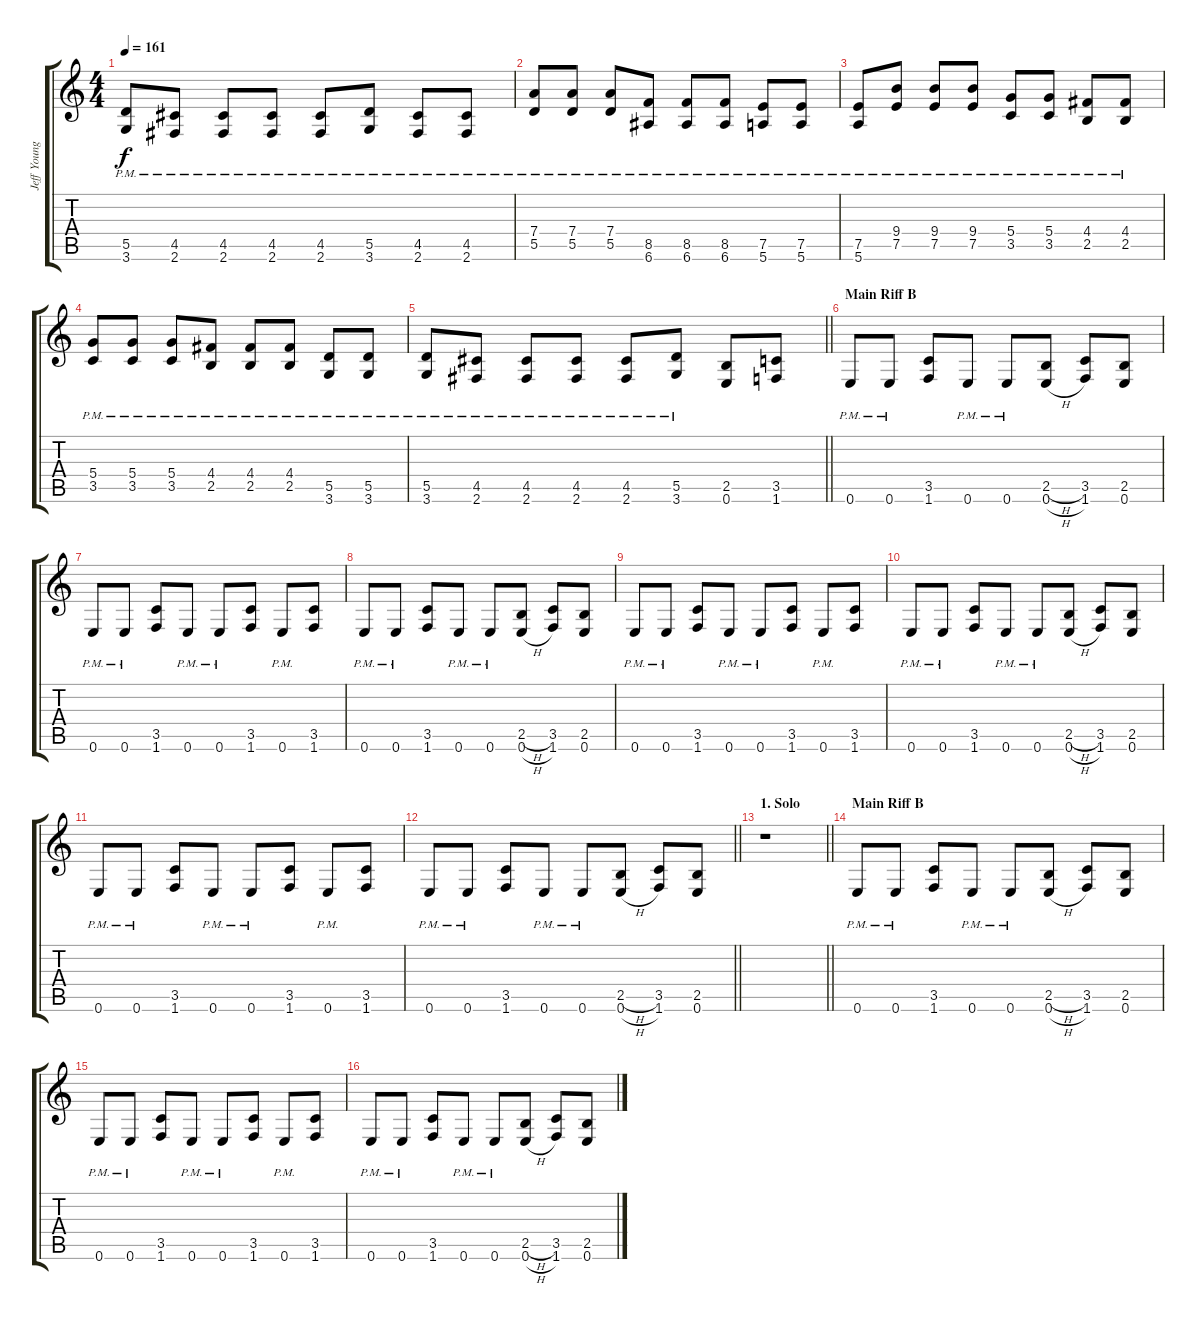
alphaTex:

\track ("Jeff Young" "Jeff Young") {instrument distortionguitar}
\staff {score tabs}
\tuning (E4 B3 G3 D3 A2 E2) {hide}
\ts (4 4)
\tempo 161
\clef g2
\ks c
(5.5{pm} 3.6{pm}).8{dy f} (4.5{pm} 2.6{pm}).8 (4.5{pm} 2.6{pm}).8 (4.5{pm} 2.6{pm}).8 (4.5{pm} 2.6{pm}).8 (5.5{pm} 3.6{pm}).8 (4.5{pm} 2.6{pm}).8 (4.5{pm} 2.6{pm}).8 |
(7.4{pm} 5.5{pm}).8 (7.4{pm} 5.5{pm}).8 (7.4{pm} 5.5{pm}).8 (8.5{pm} 6.6{pm}).8 (8.5{pm} 6.6{pm}).8 (8.5{pm} 6.6{pm}).8 (7.5{pm} 5.6{pm}).8 (7.5{pm} 5.6{pm}).8 |
(7.5{pm} 5.6{pm}).8 (9.4{pm} 7.5{pm}).8 (9.4{pm} 7.5{pm}).8 (9.4{pm} 7.5{pm}).8 (5.4{pm} 3.5{pm}).8 (5.4{pm} 3.5{pm}).8 (4.4{pm} 2.5{pm}).8 (4.4{pm} 2.5{pm}).8 |
(5.4{pm} 3.5{pm}).8 (5.4{pm} 3.5{pm}).8 (5.4{pm} 3.5{pm}).8 (4.4{pm} 2.5{pm}).8 (4.4{pm} 2.5{pm}).8 (4.4{pm} 2.5{pm}).8 (5.5{pm} 3.6{pm}).8 (5.5{pm} 3.6{pm}).8 |
\barLineRight lightlight
(5.5{pm} 3.6{pm}).8 (4.5{pm} 2.6{pm}).8 (4.5{pm} 2.6{pm}).8 (4.5{pm} 2.6{pm}).8 (4.5{pm} 2.6{pm}).8 (5.5{pm} 3.6{pm}).8 (2.5 0.6).8 (3.5 1.6).8 |
\section ("" "Main Riff B")
0.6{pm}.8 0.6{pm}.8 (3.5 1.6).8 0.6{pm}.8 0.6{pm}.8 (2.5{h} 0.6{h}).8 (3.5 1.6).8 (2.5 0.6).8 |
0.6{pm}.8 0.6{pm}.8 (3.5 1.6).8 0.6{pm}.8 0.6{pm}.8 (3.5 1.6).8 0.6{pm}.8 (3.5 1.6).8 |
0.6{pm}.8 0.6{pm}.8 (3.5 1.6).8 0.6{pm}.8 0.6{pm}.8 (2.5{h} 0.6{h}).8 (3.5 1.6).8 (2.5 0.6).8 |
0.6{pm}.8 0.6{pm}.8 (3.5 1.6).8 0.6{pm}.8 0.6{pm}.8 (3.5 1.6).8 0.6{pm}.8 (3.5 1.6).8 |
0.6{pm}.8 0.6{pm}.8 (3.5 1.6).8 0.6{pm}.8 0.6{pm}.8 (2.5{h} 0.6{h}).8 (3.5 1.6).8 (2.5 0.6).8 |
0.6{pm}.8 0.6{pm}.8 (3.5 1.6).8 0.6{pm}.8 0.6{pm}.8 (3.5 1.6).8 0.6{pm}.8 (3.5 1.6).8 |
\barLineRight lightlight
0.6{pm}.8 0.6{pm}.8 (3.5 1.6).8 0.6{pm}.8 0.6{pm}.8 (2.5{h} 0.6{h}).8 (3.5 1.6).8 (2.5 0.6).8 |
\section ("" "1. Solo")
\barLineRight lightlight
r.1 |
\section ("" "Main Riff B")
0.6{pm}.8 0.6{pm}.8 (3.5 1.6).8 0.6{pm}.8 0.6{pm}.8 (2.5{h} 0.6{h}).8 (3.5 1.6).8 (2.5 0.6).8 |
0.6{pm}.8 0.6{pm}.8 (3.5 1.6).8 0.6{pm}.8 0.6{pm}.8 (3.5 1.6).8 0.6{pm}.8 (3.5 1.6).8 |
0.6{pm}.8 0.6{pm}.8 (3.5 1.6).8 0.6{pm}.8 0.6{pm}.8 (2.5{h} 0.6{h}).8 (3.5 1.6).8 (2.5 0.6).8
